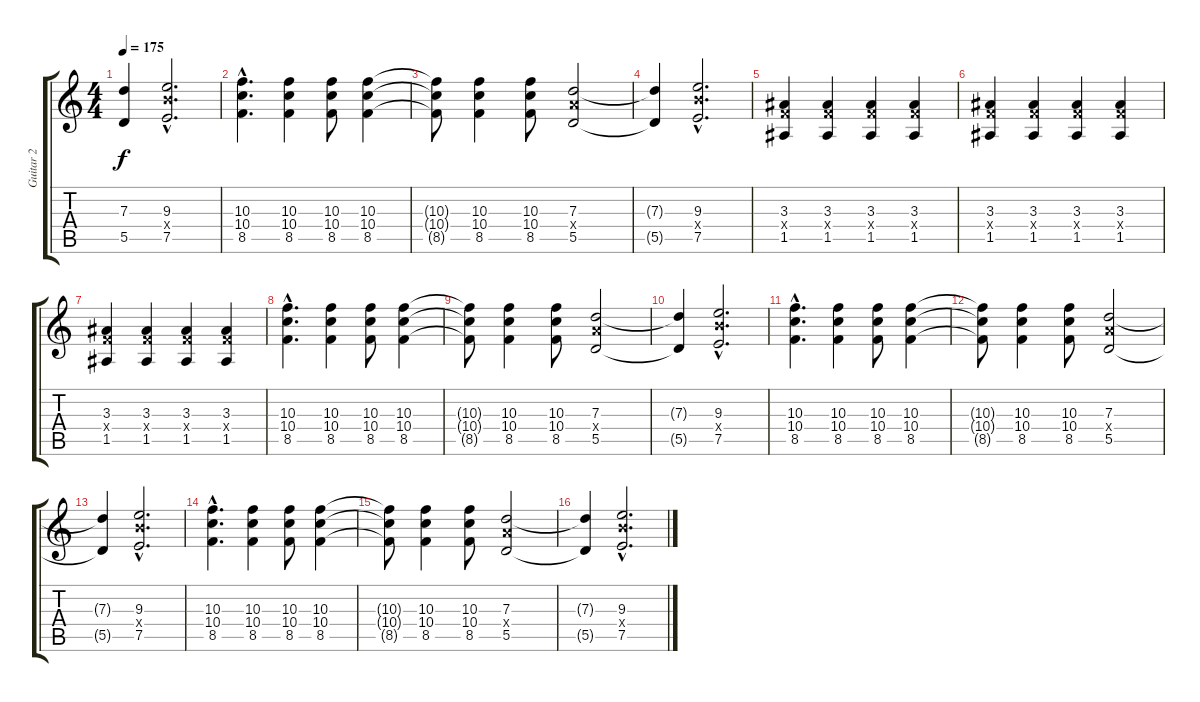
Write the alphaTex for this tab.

\track ("Guitar 2" "Guitar 2") {instrument overdrivenguitar}
\staff {score tabs}
\tuning (E4 B3 G3 D3 A2 D2) {hide}
\ts (4 4)
\tempo 175
\clef g2
\ks c
(7.3{t} 5.5{t}).4{dy f} (9.3{hac} 9.4{hac x} 7.5{hac}).2{d} |
(10.3{hac} 10.4{hac} 8.5{hac}).4{d volume 16 instrument distortionguitar} (10.3 10.4 8.5).4 (10.3 10.4 8.5).8 (10.3 10.4 8.5).4 |
(10.3{t} 10.4{t} 8.5{t}).8 (10.3 10.4 8.5).4 (10.3 10.4 8.5).8 (7.3 7.4{x} 5.5).2 |
(7.3{t} 5.5{t}).4 (9.3{hac} 9.4{hac x} 7.5{hac}).2{d} |
(3.3 3.4{x} 1.5).4{volume 16 instrument distortionguitar} (3.3 3.4{x} 1.5).4 (3.3 3.4{x} 1.5).4 (3.3 3.4{x} 1.5).4 |
(3.3 3.4{x} 1.5).4{volume 16 instrument distortionguitar} (3.3 3.4{x} 1.5).4 (3.3 3.4{x} 1.5).4 (3.3 3.4{x} 1.5).4 |
(3.3 3.4{x} 1.5).4{volume 16 instrument distortionguitar} (3.3 3.4{x} 1.5).4 (3.3 3.4{x} 1.5).4 (3.3 3.4{x} 1.5).4 |
(10.3{hac} 10.4{hac} 8.5{hac}).4{d volume 16 instrument distortionguitar} (10.3 10.4 8.5).4 (10.3 10.4 8.5).8 (10.3 10.4 8.5).4 |
(10.3{t} 10.4{t} 8.5{t}).8 (10.3 10.4 8.5).4 (10.3 10.4 8.5).8 (7.3 7.4{x} 5.5).2 |
(7.3{t} 5.5{t}).4 (9.3{hac} 9.4{hac x} 7.5{hac}).2{d} |
(10.3{hac} 10.4{hac} 8.5{hac}).4{d volume 16 instrument distortionguitar} (10.3 10.4 8.5).4 (10.3 10.4 8.5).8 (10.3 10.4 8.5).4 |
(10.3{t} 10.4{t} 8.5{t}).8 (10.3 10.4 8.5).4 (10.3 10.4 8.5).8 (7.3 7.4{x} 5.5).2 |
(7.3{t} 5.5{t}).4 (9.3{hac} 9.4{hac x} 7.5{hac}).2{d} |
(10.3{hac} 10.4{hac} 8.5{hac}).4{d volume 16 instrument distortionguitar} (10.3 10.4 8.5).4 (10.3 10.4 8.5).8 (10.3 10.4 8.5).4 |
(10.3{t} 10.4{t} 8.5{t}).8 (10.3 10.4 8.5).4 (10.3 10.4 8.5).8 (7.3 7.4{x} 5.5).2 |
(7.3{t} 5.5{t}).4 (9.3{hac} 9.4{hac x} 7.5{hac}).2{d}
